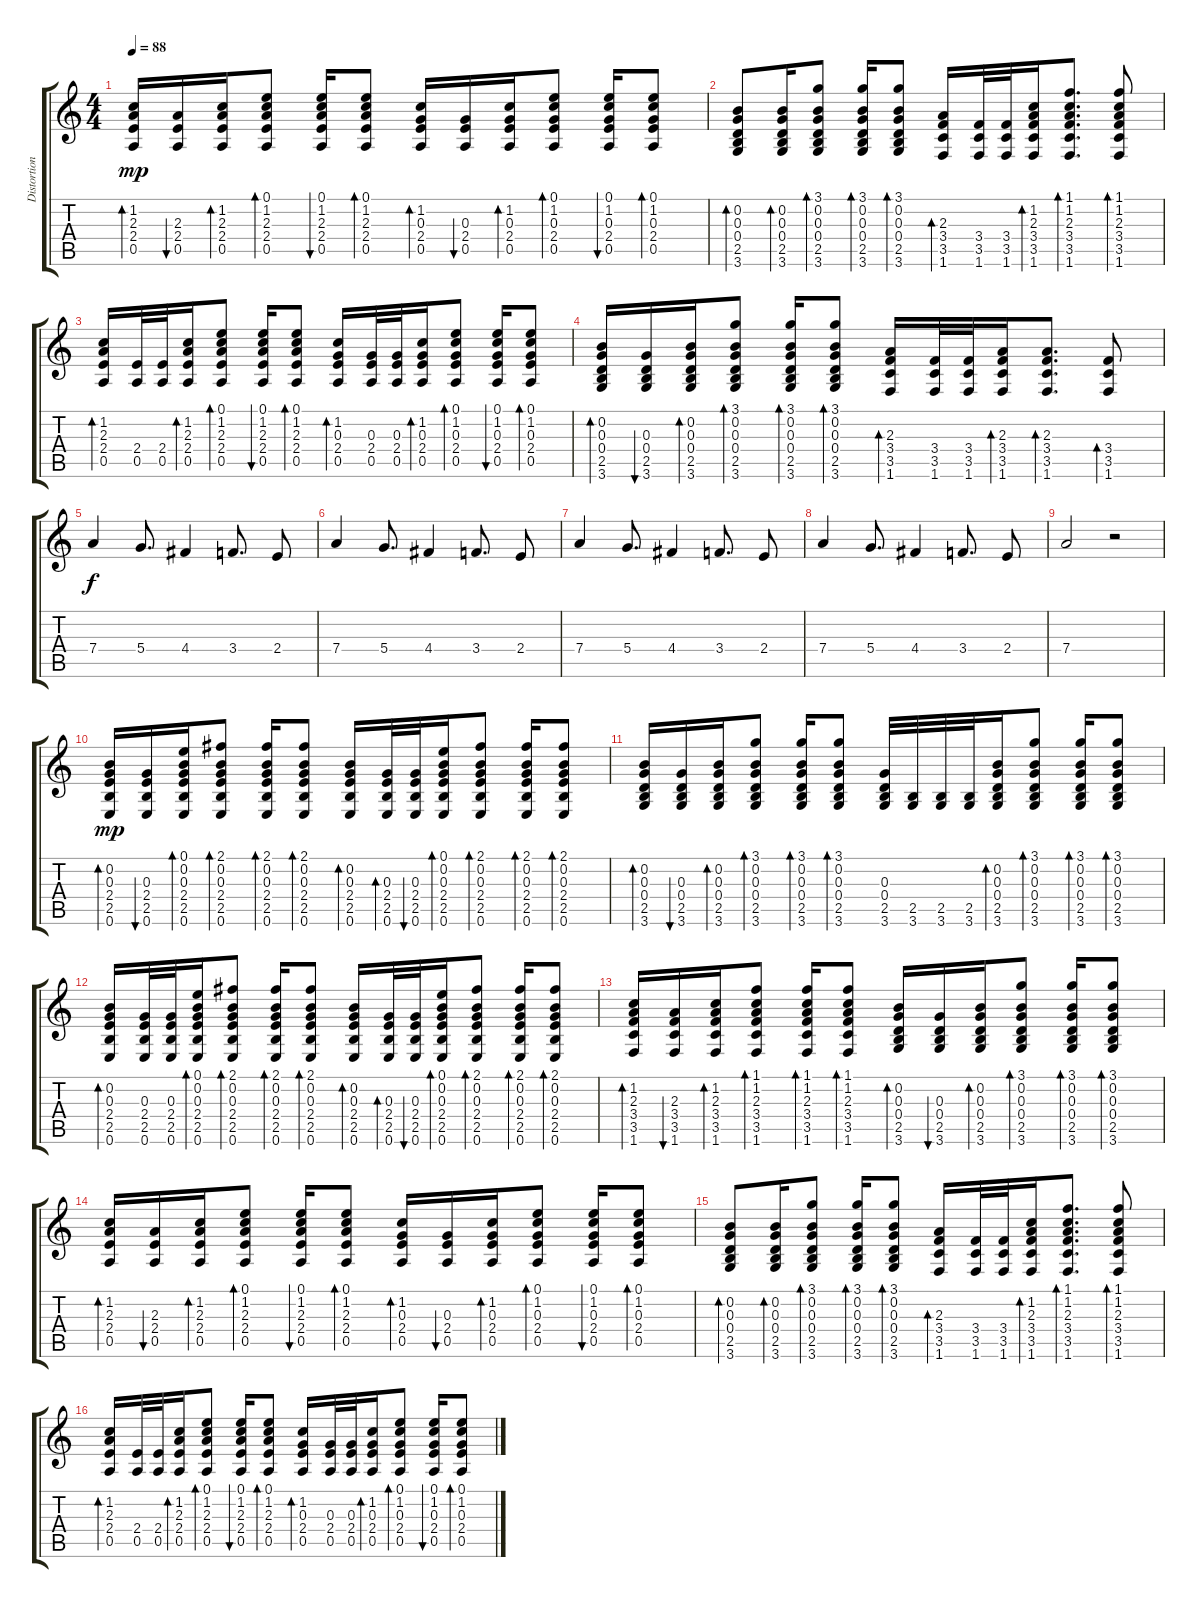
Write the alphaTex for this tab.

\track ("Distortion" "Distortion") {instrument distortionguitar}
\staff {score tabs}
\tuning (E4 B3 G3 D3 A2 E2) {hide}
\ts (4 4)
\tempo 88
\clef g2
\ks c
(1.2 2.3 2.4 0.5).16{bd 60 dy mp} (2.3 2.4 0.5).16{bu 60} (1.2 2.3 2.4 0.5).16{bd 60} (0.1 1.2 2.3 2.4 0.5).8{bd 60} (0.1 1.2 2.3 2.4 0.5).16{bu 60} (0.1 1.2 2.3 2.4 0.5).8{bd 60} (1.2 0.3 2.4 0.5).16{bd 60} (0.3 2.4 0.5).16{bu 60} (1.2 0.3 2.4 0.5).16{bd 60} (0.1 1.2 0.3 2.4 0.5).8{bd 60} (0.1 1.2 0.3 2.4 0.5).16{bu 60} (0.1 1.2 0.3 2.4 0.5).8{bd 60} |
(0.2 0.3 0.4 2.5 3.6).8{bd 60} (0.2 0.3 0.4 2.5 3.6).16{bd 60} (3.1 0.2 0.3 0.4 2.5 3.6).8{bd 60} (3.1 0.2 0.3 0.4 2.5 3.6).16{bd 60} (3.1 0.2 0.3 0.4 2.5 3.6).8{bd 60} (2.3 3.4 3.5 1.6).16{bd 60} (3.4 3.5 1.6).32 (3.4 3.5 1.6).32 (1.2 2.3 3.4 3.5 1.6).16{bd 60} (1.1 1.2 2.3 3.4 3.5 1.6).8{d bd 60} (1.1 1.2 2.3 3.4 3.5 1.6).8{bd 60} |
(1.2 2.3 2.4 0.5).16{bd 60} (2.4 0.5).32 (2.4 0.5).32 (1.2 2.3 2.4 0.5).16{bd 60} (0.1 1.2 2.3 2.4 0.5).8{bd 60} (0.1 1.2 2.3 2.4 0.5).16{bu 60} (0.1 1.2 2.3 2.4 0.5).8{bd 60} (1.2 0.3 2.4 0.5).16{bd 60} (0.3 2.4 0.5).32 (0.3 2.4 0.5).32 (1.2 0.3 2.4 0.5).16{bd 60} (0.1 1.2 0.3 2.4 0.5).8{bd 60} (0.1 1.2 0.3 2.4 0.5).16{bu 60} (0.1 1.2 0.3 2.4 0.5).8{bd 60} |
(0.2 0.3 0.4 2.5 3.6).16{bd 60} (0.3 0.4 2.5 3.6).16{bu 60} (0.2 0.3 0.4 2.5 3.6).16{bd 60} (3.1 0.2 0.3 0.4 2.5 3.6).8{bd 60} (3.1 0.2 0.3 0.4 2.5 3.6).16{bd 60} (3.1 0.2 0.3 0.4 2.5 3.6).8{bd 60} (2.3 3.4 3.5 1.6).16{bd 60} (3.4 3.5 1.6).32 (3.4 3.5 1.6).32 (2.3 3.4 3.5 1.6).16{bd 60} (2.3 3.4 3.5 1.6).8{d bd 60} (3.4 3.5 1.6).8{bd 60} |
7.4.4{dy f volume 10 balance 8 instrument electricguitarclean} 5.4.8{d} 4.4.4 3.4.8{d} 2.4.8 |
7.4.4 5.4.8{d} 4.4.4 3.4.8{d} 2.4.8 |
7.4.4 5.4.8{d} 4.4.4 3.4.8{d} 2.4.8 |
7.4.4 5.4.8{d} 4.4.4 3.4.8{d} 2.4.8 |
7.4.2 r.2 |
(0.2 0.3 2.4 2.5 0.6).16{bd 60 dy mp volume 10 balance 14 instrument acousticguitarsteel} (0.3 2.4 2.5 0.6).16{bu 60} (0.1 0.2 0.3 2.4 2.5 0.6).16{bd 60} (2.1 0.2 0.3 2.4 2.5 0.6).8{bd 60} (2.1 0.2 0.3 2.4 2.5 0.6).16{bd 60} (2.1 0.2 0.3 2.4 2.5 0.6).8{bd 60} (0.2 0.3 2.4 2.5 0.6).16{bd 60} (0.3 2.4 2.5 0.6).32{bd 60} (0.3 2.4 2.5 0.6).32{bu 60} (0.1 0.2 0.3 2.4 2.5 0.6).16{bd 60} (2.1 0.2 0.3 2.4 2.5 0.6).8{bd 60} (2.1 0.2 0.3 2.4 2.5 0.6).16{bd 60} (2.1 0.2 0.3 2.4 2.5 0.6).8{bd 60} |
(0.2 0.3 0.4 2.5 3.6).16{bd 60} (0.3 0.4 2.5 3.6).16{bu 60} (0.2 0.3 0.4 2.5 3.6).16{bd 60} (3.1 0.2 0.3 0.4 2.5 3.6).8{bd 60} (3.1 0.2 0.3 0.4 2.5 3.6).16{bd 60} (3.1 0.2 0.3 0.4 2.5 3.6).8{bd 60} (0.3 0.4 2.5 3.6).32 (2.5 3.6).32 (2.5 3.6).32 (2.5 3.6).32 (0.2 0.3 0.4 2.5 3.6).16{bd 60} (3.1 0.2 0.3 0.4 2.5 3.6).8{bd 60} (3.1 0.2 0.3 0.4 2.5 3.6).16{bd 60} (3.1 0.2 0.3 0.4 2.5 3.6).8{bd 60} |
(0.2 0.3 2.4 2.5 0.6).16{bd 60} (0.3 2.4 2.5 0.6).32 (0.3 2.4 2.5 0.6).32 (0.1 0.2 0.3 2.4 2.5 0.6).16{bd 60} (2.1 0.2 0.3 2.4 2.5 0.6).8{bd 60} (2.1 0.2 0.3 2.4 2.5 0.6).16{bd 60} (2.1 0.2 0.3 2.4 2.5 0.6).8{bd 60} (0.2 0.3 2.4 2.5 0.6).16{bd 60} (0.3 2.4 2.5 0.6).32{bd 60} (0.3 2.4 2.5 0.6).32{bu 60} (0.1 0.2 0.3 2.4 2.5 0.6).16{bd 60} (2.1 0.2 0.3 2.4 2.5 0.6).8{bd 60} (2.1 0.2 0.3 2.4 2.5 0.6).16{bd 60} (2.1 0.2 0.3 2.4 2.5 0.6).8{bd 60} |
(1.2 2.3 3.4 3.5 1.6).16{bd 60} (2.3 3.4 3.5 1.6).16{bu 60} (1.2 2.3 3.4 3.5 1.6).16{bd 60} (1.1 1.2 2.3 3.4 3.5 1.6).8{bd 60} (1.1 1.2 2.3 3.4 3.5 1.6).16{bd 60} (1.1 1.2 2.3 3.4 3.5 1.6).8{bd 60} (0.2 0.3 0.4 2.5 3.6).16{bd 60} (0.3 0.4 2.5 3.6).16{bu 60} (0.2 0.3 0.4 2.5 3.6).16{bd 60} (3.1 0.2 0.3 0.4 2.5 3.6).8{bd 60} (3.1 0.2 0.3 0.4 2.5 3.6).16{bd 60} (3.1 0.2 0.3 0.4 2.5 3.6).8{bd 60} |
(1.2 2.3 2.4 0.5).16{bd 60} (2.3 2.4 0.5).16{bu 60} (1.2 2.3 2.4 0.5).16{bd 60} (0.1 1.2 2.3 2.4 0.5).8{bd 60} (0.1 1.2 2.3 2.4 0.5).16{bu 60} (0.1 1.2 2.3 2.4 0.5).8{bd 60} (1.2 0.3 2.4 0.5).16{bd 60} (0.3 2.4 0.5).16{bu 60} (1.2 0.3 2.4 0.5).16{bd 60} (0.1 1.2 0.3 2.4 0.5).8{bd 60} (0.1 1.2 0.3 2.4 0.5).16{bu 60} (0.1 1.2 0.3 2.4 0.5).8{bd 60} |
(0.2 0.3 0.4 2.5 3.6).8{bd 60} (0.2 0.3 0.4 2.5 3.6).16{bd 60} (3.1 0.2 0.3 0.4 2.5 3.6).8{bd 60} (3.1 0.2 0.3 0.4 2.5 3.6).16{bd 60} (3.1 0.2 0.3 0.4 2.5 3.6).8{bd 60} (2.3 3.4 3.5 1.6).16{bd 60} (3.4 3.5 1.6).32 (3.4 3.5 1.6).32 (1.2 2.3 3.4 3.5 1.6).16{bd 60} (1.1 1.2 2.3 3.4 3.5 1.6).8{d bd 60} (1.1 1.2 2.3 3.4 3.5 1.6).8{bd 60} |
(1.2 2.3 2.4 0.5).16{bd 60} (2.4 0.5).32 (2.4 0.5).32 (1.2 2.3 2.4 0.5).16{bd 60} (0.1 1.2 2.3 2.4 0.5).8{bd 60} (0.1 1.2 2.3 2.4 0.5).16{bu 60} (0.1 1.2 2.3 2.4 0.5).8{bd 60} (1.2 0.3 2.4 0.5).16{bd 60} (0.3 2.4 0.5).32 (0.3 2.4 0.5).32 (1.2 0.3 2.4 0.5).16{bd 60} (0.1 1.2 0.3 2.4 0.5).8{bd 60} (0.1 1.2 0.3 2.4 0.5).16{bu 60} (0.1 1.2 0.3 2.4 0.5).8{bd 60}
